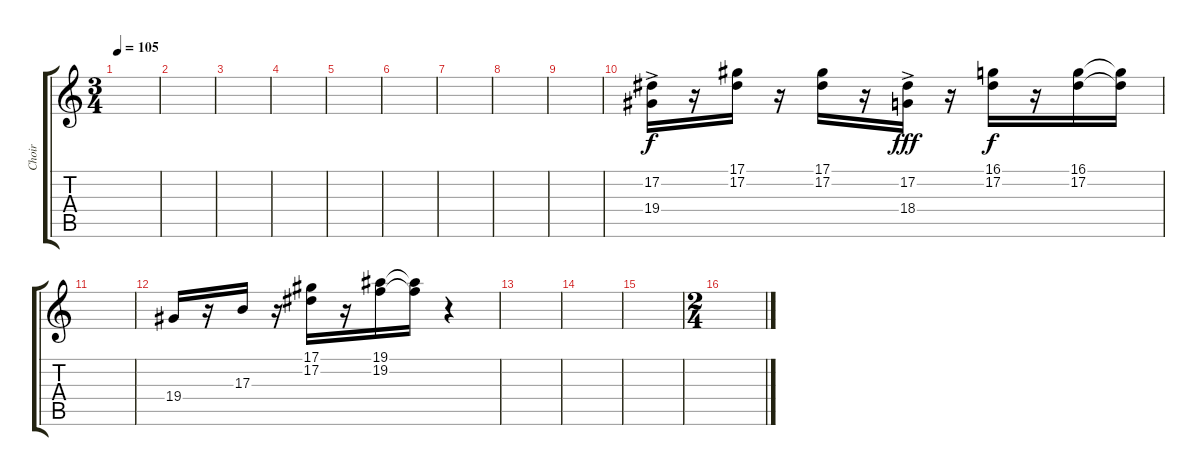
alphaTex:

\track ("Choir" "Choir") {instrument pad4choir}
\staff {score tabs}
\tuning (Eb4 Bb3 Gb3 Db3 Ab2 Eb2) {hide}
\ts (3 4)
\tempo 105
\clef g2
\ks c
|
|
|
|
|
|
|
|
|
(17.2{ac} 19.4{ac}).16 r.16 (17.1 17.2).16{dy f} r.16 (17.1 17.2).16 r.16 (17.2{ac} 18.4{ac}).16{dy fff} r.16 (16.1 17.2).16{dy f} r.16 (16.1 17.2).16 (16.1{t} 17.2{t}).16 |
|
19.4.16 r.16 17.3.16 r.16 (17.1 17.2).16 r.16 (19.1 19.2).16 (19.1{t} 19.2{t}).16 r.4 |
|
|
|
\ts (2 4)
